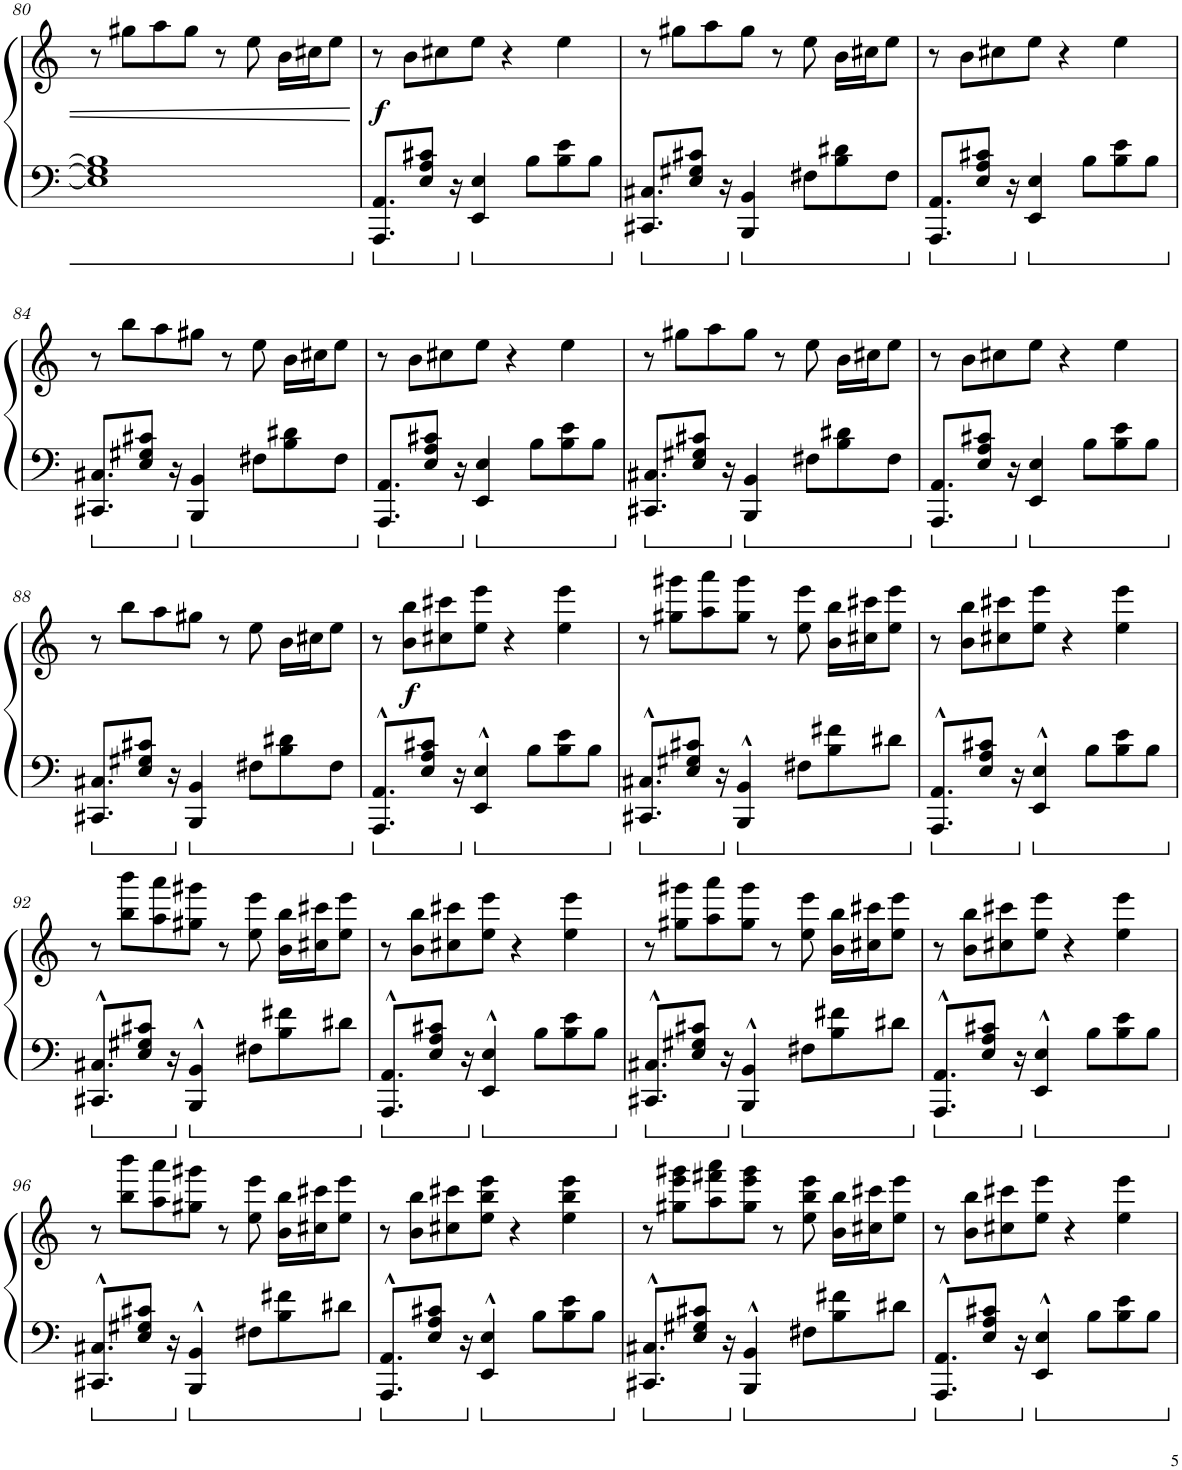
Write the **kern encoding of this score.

**kern	**kern	**dynam
*part1	*part1	*part1
*staff2	*staff1	*staff1/2
*I"Piano	*	*
*I'Pno.	*	*
!!LO:PB:g=z
*clefF4	*clefG2	*
*k[]	*k[]	*
*M4/4	*M4/4	*
=80	=80	=80
1E] 1G#] 1B]	8r	.
.	8gg#X\L	.
.	8aa\	.
.	8gg#\J	.
.	8r	.
.	8ee\	.
.	16b\LL	.
.	16cc#X\J	.
.	8ee\J	.
=81	=81	=81
!	!	!LO:DY:b
8.AAA/ 8.AA/L	8r	f
.	8b\L	.
8E/ 8A/ 8c#X/J	.	.
.	8cc#X\	.
16r	.	.
4EE/ 4E/	8ee\J	.
.	4r	.
8B\L	.	.
8B\ 8e\	4ee\	.
8B\J	.	.
=82	=82	=82
8.CC#X/ 8.C#X/L	8r	.
.	8gg#X\L	.
8E/ 8G#X/ 8c#X/J	.	.
.	8aa\	.
16r	.	.
4BBB/ 4BB/	8gg#\J	.
.	8r	.
8F#X\L	8ee\	.
8B\ 8d#X\	16b\LL	.
.	16cc#X\J	.
8F#\J	8ee\J	.
=83	=83	=83
8.AAA/ 8.AA/L	8r	.
.	8b\L	.
8E/ 8A/ 8c#X/J	.	.
.	8cc#X\	.
16r	.	.
4EE/ 4E/	8ee\J	.
.	4r	.
8B\L	.	.
8B\ 8e\	4ee\	.
8B\J	.	.
!!LO:LB:g=z
=84	=84	=84
8.CC#X/ 8.C#X/L	8r	.
.	8bb\L	.
8E/ 8G#X/ 8c#X/J	.	.
.	8aa\	.
16r	.	.
4BBB/ 4BB/	8gg#X\J	.
.	8r	.
8F#X\L	8ee\	.
8B\ 8d#X\	16b\LL	.
.	16cc#X\J	.
8F#\J	8ee\J	.
=85	=85	=85
8.AAA/ 8.AA/L	8r	.
.	8b\L	.
8E/ 8A/ 8c#X/J	.	.
.	8cc#X\	.
16r	.	.
4EE/ 4E/	8ee\J	.
.	4r	.
8B\L	.	.
8B\ 8e\	4ee\	.
8B\J	.	.
=86	=86	=86
8.CC#X/ 8.C#X/L	8r	.
.	8gg#X\L	.
8E/ 8G#X/ 8c#X/J	.	.
.	8aa\	.
16r	.	.
4BBB/ 4BB/	8gg#\J	.
.	8r	.
8F#X\L	8ee\	.
8B\ 8d#X\	16b\LL	.
.	16cc#X\J	.
8F#\J	8ee\J	.
=87	=87	=87
8.AAA/ 8.AA/L	8r	.
.	8b\L	.
8E/ 8A/ 8c#X/J	.	.
.	8cc#X\	.
16r	.	.
4EE/ 4E/	8ee\J	.
.	4r	.
8B\L	.	.
8B\ 8e\	4ee\	.
8B\J	.	.
!!LO:LB:g=z
=88	=88	=88
8.CC#X/ 8.C#X/L	8r	.
.	8bb\L	.
8E/ 8G#X/ 8c#X/J	.	.
.	8aa\	.
16r	.	.
4BBB/ 4BB/	8gg#X\J	.
.	8r	.
8F#X\L	8ee\	.
8B\ 8d#X\	16b\LL	.
.	16cc#X\J	.
8F#\J	8ee\J	.
=89	=89	=89
8.AAA/^^ 8.AA/^^L	8r	.
!	!	!LO:DY:b
.	8b\ 8bb\L	f
8E/ 8A/ 8c#X/J	.	.
.	8cc#X\ 8ccc#X\	.
16r	.	.
4EE/^^ 4E/^^	8ee\ 8eee\J	.
.	4r	.
8B\L	.	.
8B\ 8e\	4ee\ 4eee\	.
8B\J	.	.
=90	=90	=90
8.CC#X/^^ 8.C#X/^^L	8r	.
.	8gg#X\ 8ggg#X\L	.
8E/ 8G#X/ 8c#X/J	.	.
.	8aa\ 8aaa\	.
16r	.	.
4BBB/^^ 4BB/^^	8gg#\ 8ggg#\J	.
.	8r	.
8F#X\L	8ee\ 8eee\	.
8B\ 8f#X\	16b\ 16bb\LL	.
.	16cc#X\ 16ccc#X\J	.
8d#X\J	8ee\ 8eee\J	.
=91	=91	=91
8.AAA/^^ 8.AA/^^L	8r	.
.	8b\ 8bb\L	.
8E/ 8A/ 8c#X/J	.	.
.	8cc#X\ 8ccc#X\	.
16r	.	.
4EE/^^ 4E/^^	8ee\ 8eee\J	.
.	4r	.
8B\L	.	.
8B\ 8e\	4ee\ 4eee\	.
8B\J	.	.
!!LO:LB:g=z
=92	=92	=92
8.CC#X/^^ 8.C#X/^^L	8r	.
.	8bb\ 8bbb\L	.
8E/ 8G#X/ 8c#X/J	.	.
.	8aa\ 8aaa\	.
16r	.	.
4BBB/^^ 4BB/^^	8gg#X\ 8ggg#X\J	.
.	8r	.
8F#X\L	8ee\ 8eee\	.
8B\ 8f#X\	16b\ 16bb\LL	.
.	16cc#X\ 16ccc#X\J	.
8d#X\J	8ee\ 8eee\J	.
=93	=93	=93
8.AAA/^^ 8.AA/^^L	8r	.
.	8b\ 8bb\L	.
8E/ 8A/ 8c#X/J	.	.
.	8cc#X\ 8ccc#X\	.
16r	.	.
4EE/^^ 4E/^^	8ee\ 8eee\J	.
.	4r	.
8B\L	.	.
8B\ 8e\	4ee\ 4eee\	.
8B\J	.	.
=94	=94	=94
8.CC#X/^^ 8.C#X/^^L	8r	.
.	8gg#X\ 8ggg#X\L	.
8E/ 8G#X/ 8c#X/J	.	.
.	8aa\ 8aaa\	.
16r	.	.
4BBB/^^ 4BB/^^	8gg#\ 8ggg#\J	.
.	8r	.
8F#X\L	8ee\ 8eee\	.
8B\ 8f#X\	16b\ 16bb\LL	.
.	16cc#X\ 16ccc#X\J	.
8d#X\J	8ee\ 8eee\J	.
=95	=95	=95
8.AAA/^^ 8.AA/^^L	8r	.
.	8b\ 8bb\L	.
8E/ 8A/ 8c#X/J	.	.
.	8cc#X\ 8ccc#X\	.
16r	.	.
4EE/^^ 4E/^^	8ee\ 8eee\J	.
.	4r	.
8B\L	.	.
8B\ 8e\	4ee\ 4eee\	.
8B\J	.	.
!!LO:LB:g=z
=96	=96	=96
8.CC#X/^^ 8.C#X/^^L	8r	.
.	8bb\ 8bbb\L	.
8E/ 8G#X/ 8c#X/J	.	.
.	8aa\ 8aaa\	.
16r	.	.
4BBB/^^ 4BB/^^	8gg#X\ 8ggg#X\J	.
.	8r	.
8F#X\L	8ee\ 8eee\	.
8B\ 8f#X\	16b\ 16bb\LL	.
.	16cc#X\ 16ccc#X\J	.
8d#X\J	8ee\ 8eee\J	.
=97	=97	=97
8.AAA/^^ 8.AA/^^L	8r	.
.	8b\ 8bb\L	.
8E/ 8A/ 8c#X/J	.	.
.	8cc#X\ 8ccc#X\	.
16r	.	.
4EE/^^ 4E/^^	8ee\ 8bb\ 8eee\J	.
.	4r	.
8B\L	.	.
8B\ 8e\	4ee\ 4bb\ 4eee\	.
8B\J	.	.
=98	=98	=98
8.CC#X/^^ 8.C#X/^^L	8r	.
.	8gg#X\ 8eee\ 8ggg#X\L	.
8E/ 8G#X/ 8c#X/J	.	.
.	8aa\ 8fff#X\ 8aaa\	.
16r	.	.
4BBB/^^ 4BB/^^	8gg#\ 8eee\ 8ggg#\J	.
.	8r	.
8F#X\L	8ee\ 8bb\ 8eee\	.
8B\ 8f#X\	16b\ 16bb\LL	.
.	16cc#X\ 16ccc#X\J	.
8d#X\J	8ee\ 8eee\J	.
=99	=99	=99
8.AAA/^^ 8.AA/^^L	8r	.
.	8b\ 8bb\L	.
8E/ 8A/ 8c#X/J	.	.
.	8cc#X\ 8ccc#X\	.
16r	.	.
4EE/^^ 4E/^^	8ee\ 8eee\J	.
.	4r	.
8B\L	.	.
8B\ 8e\	4ee\ 4eee\	.
8B\J	.	.
=	=	=
*-	*-	*-
